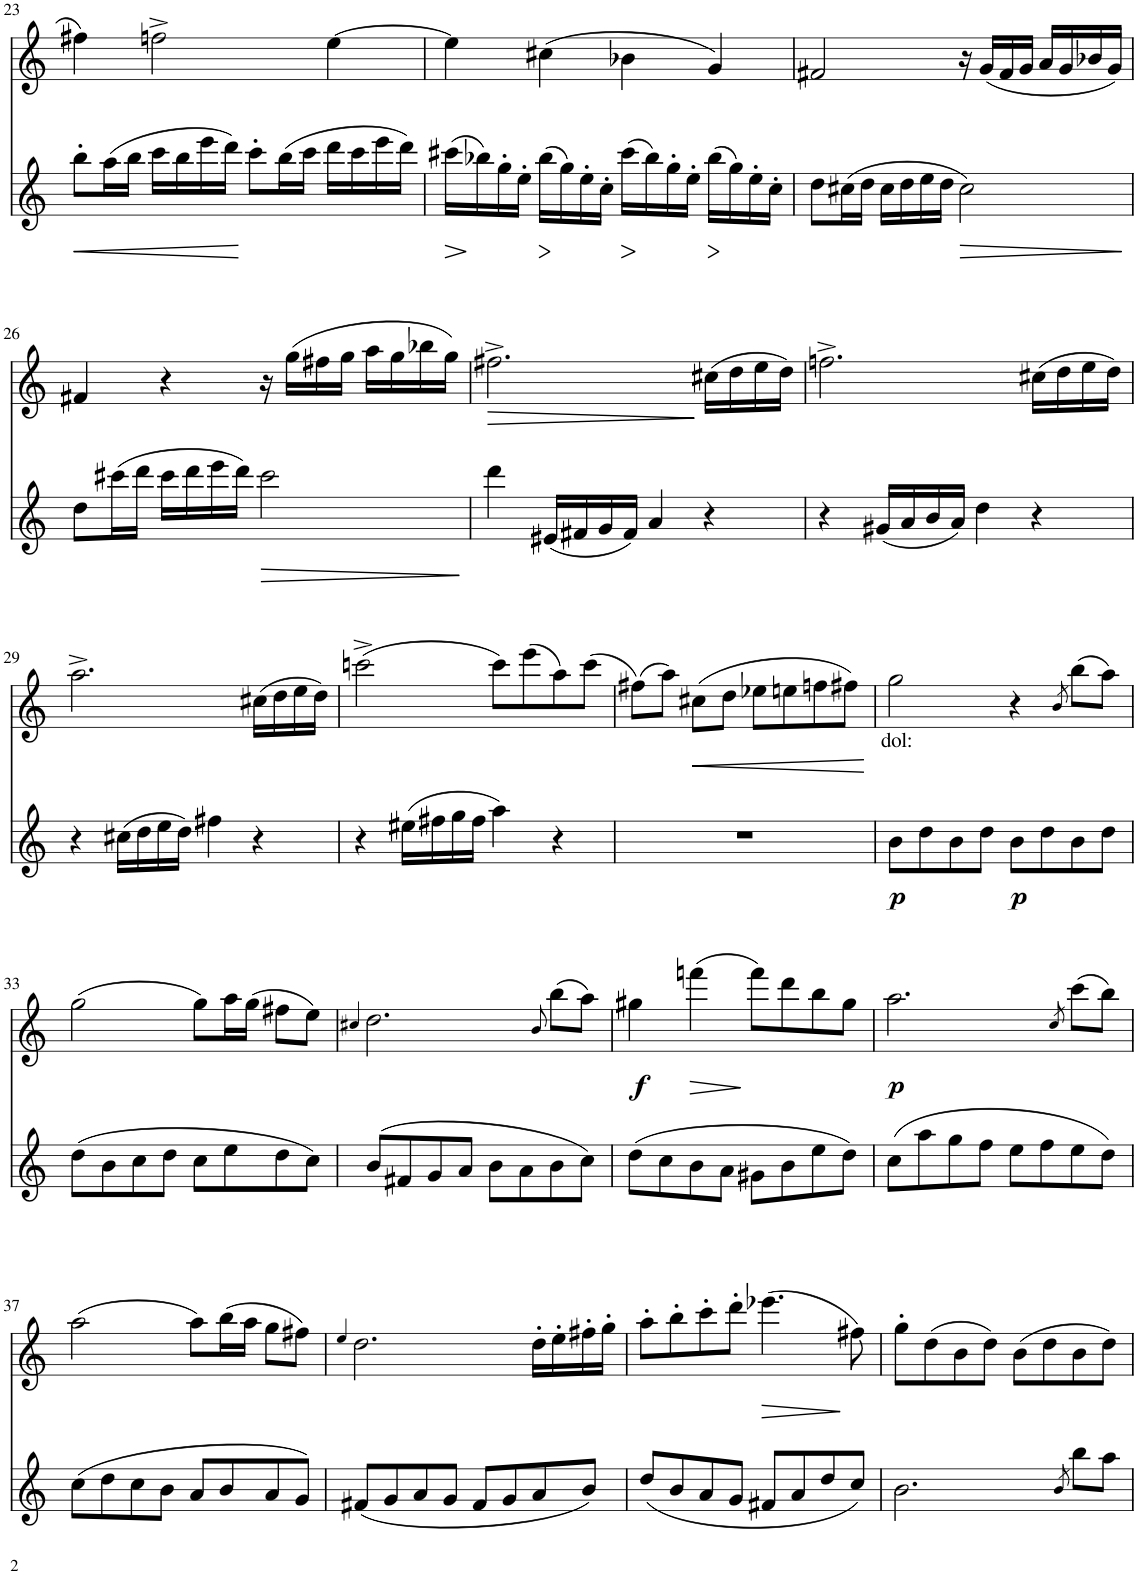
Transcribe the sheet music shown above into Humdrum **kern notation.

**kern	**dynam	**kern	**dynam
*part2	*part2	*part1	*part1
*staff2	*staff2	*staff1	*staff1
*I"Flöte	*	*I"Flöte 1	*
*I'Fl	*	*I'Fl	*
!!LO:PB:g=z
*clefG2	*	*clefG2	*
*k[]	*	*k[]	*
*M4/4	*	*M4/4	*
*met(c)	*	*met(c)	*
=23	=23	=23	=23
!	!LO:HP:b	!	!
8bb'\L	<	4ff#X\	.
(16aa\L	.	.	.
16bb\JJ	.	.	.
16ccc\LL	.	2ffn^\	.
16bb\	.	.	.
16eee\	.	.	.
16ddd\JJ)	.	.	.
8ccc'\L	.	.	.
(16bb\L	.	.	.
16ccc\JJ	.	.	.
16ddd\LL	.	[4ee\	.
16ccc\	.	.	.
16eee\	.	.	.
16ddd\JJ)	.	.	.
=24	=24	=24	=24
!	!LO:HP:b	!	!
(16ccc#X\LL	>	4ee\]	.
16bb-X\)	[	.	.
16gg'\	.	.	.
16ee'\JJ	.	.	.
!	!LO:HP:b	!	!
(16bb-\LL	>	(4cc#X\	.
16gg\)	]	.	.
16ee'\	.	.	.
16cc'\JJ	.	.	.
!	!LO:HP:b	!	!
(16ccc#\LL	>	4b-X\	.
16bb-\)	]	.	.
16gg'\	.	.	.
16ee'\JJ	.	.	.
!	!LO:HP:b	!	!
(16bb-\LL	>	4g/)	.
16gg\)	]	.	.
16ee'\	.	.	.
16cc'\JJ	.	.	.
=25	=25	=25	=25
8dd\L	.	2f#X/	.
(16cc#X\L	.	.	.
16dd\JJ	.	.	.
16cc#\LL	.	.	.
16dd\	.	.	.
16ee\	.	.	.
16dd\JJ	.	.	.
!	!LO:HP:b	!	!
2cc#\)	>	16r	.
.	.	(16g/LL	.
.	.	16f#/	.
.	.	16g/JJ	.
.	.	16a/LL	.
.	.	16g/	.
.	.	16b-X/	.
.	.	16g/JJ)	.
.	]	.	.
!!LO:LB:g=z
=26	=26	=26	=26
8dd\L	.	4f#X/	.
(16ccc#X\L	.	.	.
16ddd\JJ	.	.	.
16ccc#\LL	.	4r	.
16ddd\	.	.	.
16eee\	.	.	.
16ddd\JJ)	.	.	.
2ccc#\	.	16r	.
.	.	(16gg\LL	.
.	.	16ff#X\	.
.	.	16gg\JJ	.
.	.	16aa\LL	.
.	.	16gg\	.
.	.	16bb-X\	.
.	.	16gg\JJ)	.
.	]	.	.
=27	=27	=27	=27
!	!	!	!LO:HP:b
4ddd\	.	2.ff#X^\	>
(16e#X/LL	.	.	.
16f#X/	.	.	.
16g/	.	.	.
16f#/JJ)	.	.	.
4a/	.	.	.
4r	.	(16cc#X\LL	]
.	.	16dd\	.
.	.	16ee\	.
.	.	16dd\JJ)	.
=28	=28	=28	=28
4r	.	2.ffn^\	.
(16g#X/LL	.	.	.
16a/	.	.	.
16b/	.	.	.
16a/JJ)	.	.	.
4dd\	.	.	.
4r	.	(16cc#X\LL	.
.	.	16dd\	.
.	.	16ee\	.
.	.	16dd\JJ)	.
!!LO:LB:g=z
=29	=29	=29	=29
4r	.	2.aa^\	.
(16cc#X\LL	.	.	.
16dd\	.	.	.
16ee\	.	.	.
16dd\JJ)	.	.	.
4ff#X\	.	.	.
4r	.	(16cc#X\LL	.
.	.	16dd\	.
.	.	16ee\	.
.	.	16dd\JJ)	.
=30	=30	=30	=30
4r	.	(2cccn^\	.
(16ee#X\LL	.	.	.
16ff#X\	.	.	.
16gg\	.	.	.
16ff#\JJ	.	.	.
4aa\)	.	8ccc\L)	.
.	.	(8eee\	.
4r	.	8aa\)	.
.	.	(8ccc\J	.
=31	=31	=31	=31
1r	.	(8ff#X\L)	.
.	.	8aa\J)	.
!	!	!	!LO:HP:b
.	.	(8cc#X\L	<
.	.	8dd\J	.
.	.	8ee-X\L	.
.	.	8een\	.
.	.	8ffn\	.
.	.	8ff#X\J)	.
.	.	.	[
=32	=32	=32	=32
!	!	!LO:TX:b:t=dol&colon;	!
!	!LO:DY:b	!	!
8b\L	p	2gg\	.
8dd\	.	.	.
8b\	.	.	.
8dd\J	.	.	.
!	!LO:DY:b	!	!
8b\L	p	4r	.
8dd\	.	.	.
.	.	8qb/	.
8b\	.	(8bb\L	.
8dd\J	.	8aa\J)	.
!!LO:LB:g=z
=33	=33	=33	=33
(8dd\L	.	(2gg\	.
8b\	.	.	.
8cc\	.	.	.
8dd\J	.	.	.
8cc\L	.	8gg\L)	.
8ee\	.	16aa\L	.
.	.	(16gg\JJ	.
8dd\	.	8ff#X\L	.
8cc\J)	.	8ee\J)	.
=34	=34	=34	=34
.	.	4qcc#X/	.
(8b/L	.	2.dd\	.
8f#X/	.	.	.
8g/	.	.	.
8a/J	.	.	.
8b\L	.	.	.
8a\	.	.	.
.	.	8qb/	.
8b\	.	(8bb\L	.
8cc\J)	.	8aa\J)	.
=35	=35	=35	=35
!	!	!	!LO:DY:b
(8dd\L	.	4gg#X\	f
8cc\	.	.	.
!	!	!	!LO:HP:b
8b\	.	(4fffn\	>
8a\J	.	.	.
8g#X\L	.	8fff\L)	]
8b\	.	8ddd\	.
8ee\	.	8bb\	.
8dd\J)	.	8gg#\J	.
=36	=36	=36	=36
!	!	!	!LO:DY:b
(8cc\L	.	2.aa\	p
8aa\	.	.	.
8gg\	.	.	.
8ff\J	.	.	.
8ee\L	.	.	.
8ff\	.	.	.
.	.	8qcc/	.
8ee\	.	(8ccc\L	.
8dd\J)	.	8bb\J)	.
!!LO:LB:g=z
=37	=37	=37	=37
(8cc\L	.	(2aa\	.
8dd\	.	.	.
8cc\	.	.	.
8b\J	.	.	.
8a/L	.	8aa\L)	.
8b/	.	(16bb\L	.
.	.	16aa\JJ	.
8a/	.	8gg\L	.
8g/J)	.	8ff#X\J)	.
=38	=38	=38	=38
.	.	4qee/	.
(8f#X/L	.	2.dd\	.
8g/	.	.	.
8a/	.	.	.
8g/J	.	.	.
8f#/L	.	.	.
8g/	.	.	.
8a/	.	16dd'\LL	.
.	.	16ee'\	.
8b/J)	.	16ff#X'\	.
.	.	16gg'\JJ	.
=39	=39	=39	=39
(8dd/L	.	8aa'\L	.
8b/	.	8bb'\	.
8a/	.	8ccc'\	.
8g/J	.	8ddd'\J	.
!	!	!	!LO:HP:b
8f#X/L	.	(4.eee-X\	>
8a/	.	.	.
8dd/	.	.	.
8cc/J)	.	8ff#X\)	]
=40	=40	=40	=40
2.b\	.	8gg'\L	.
.	.	(8dd\	.
.	.	8b\	.
.	.	8dd\J)	.
.	.	(8b\L	.
.	.	8dd\	.
8qb/	.	.	.
8bb\L	.	8b\	.
8aa\J	.	8dd\J)	.
=	=	=	=
*-	*-	*-	*-
